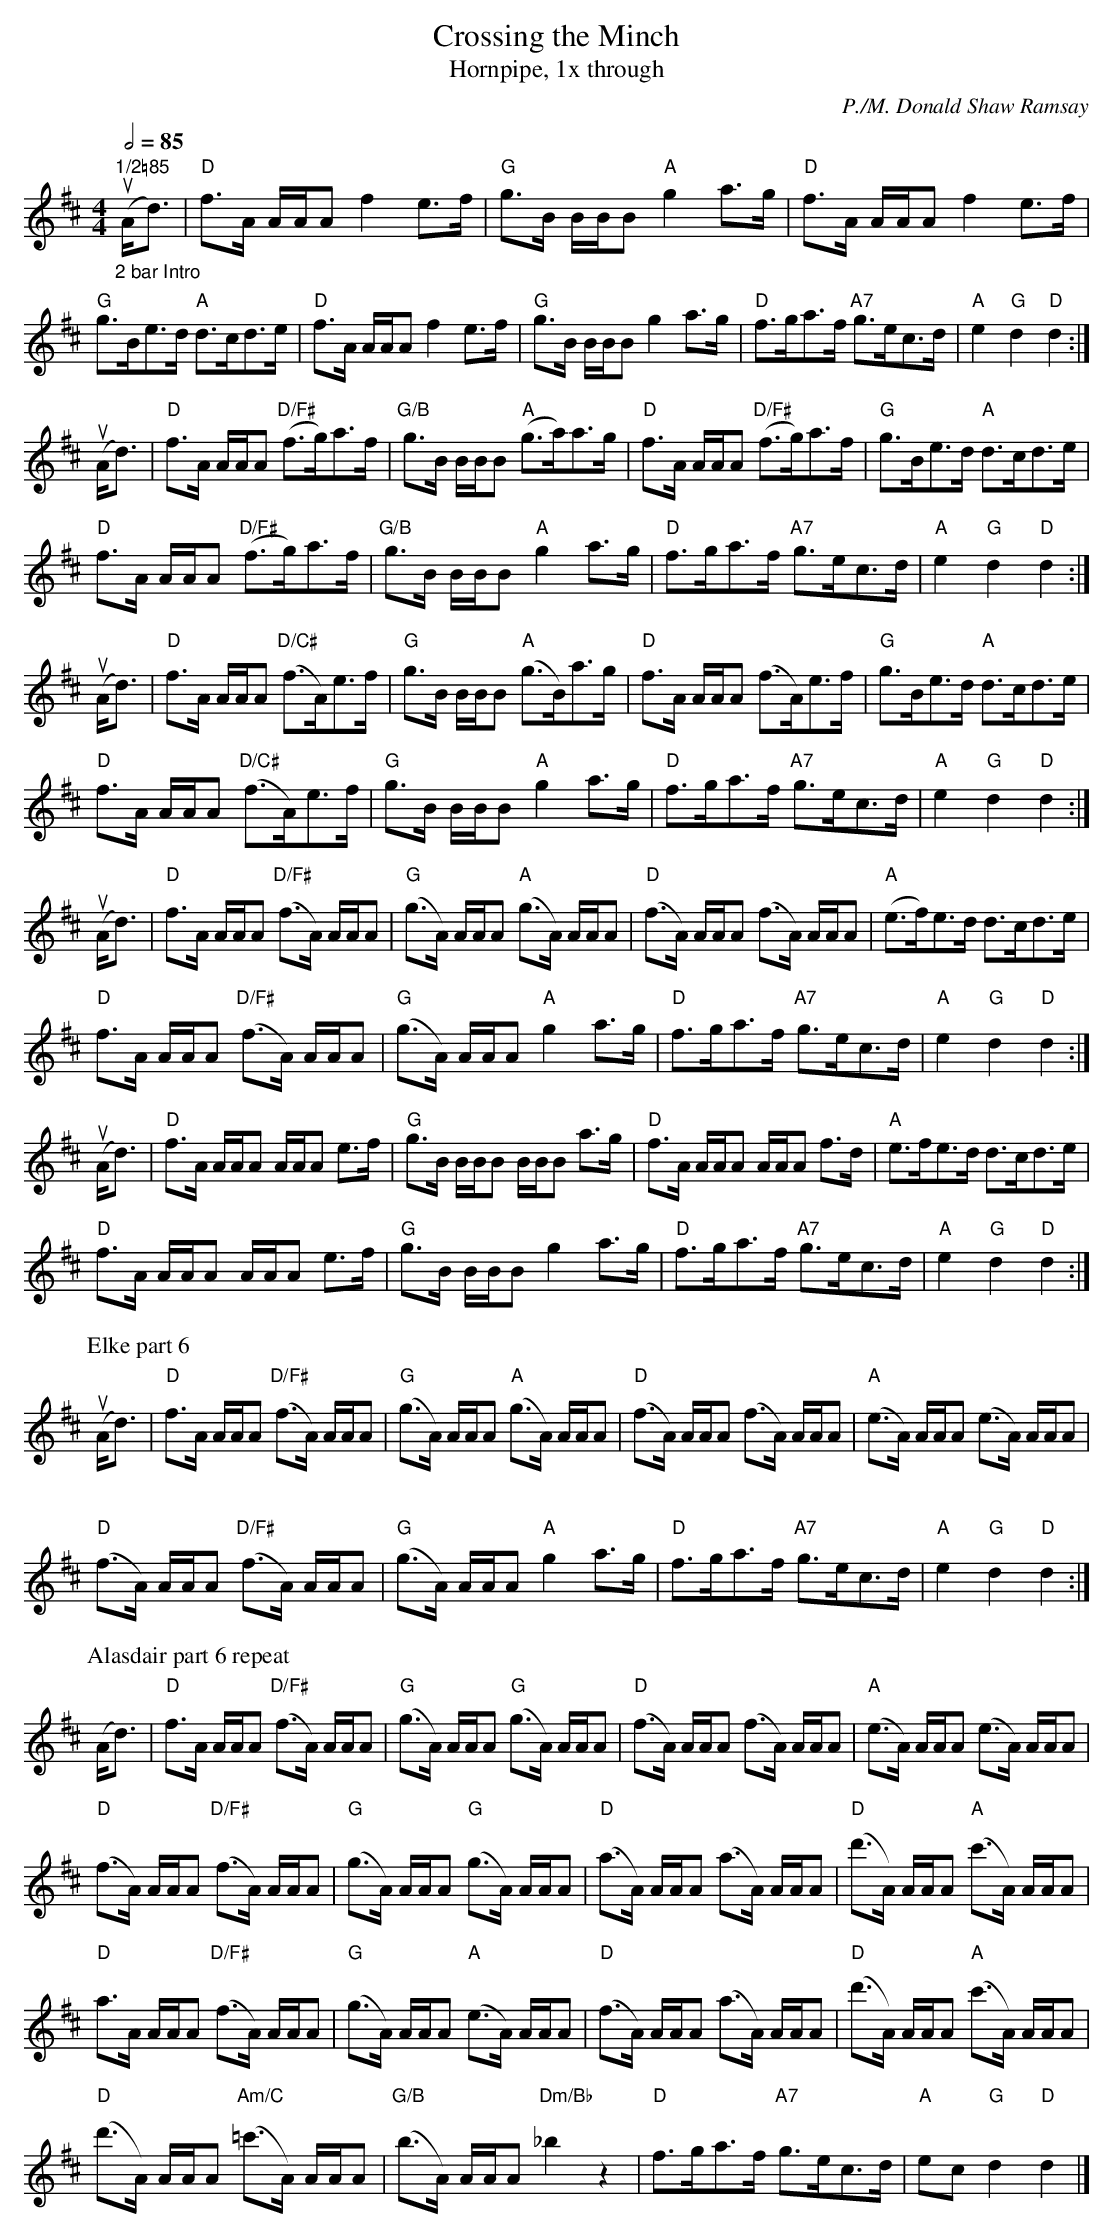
X:1
T:Crossing the Minch
T:Hornpipe, 1x through
C:P./M. Donald Shaw Ramsay
M:4/4
L:1/8
Q:1/2=85
K:D
"1/2=85""_2 bar Intro"(uA<d)|"D"f>A A/A/A f2 e>f|"G"g>B B/B/B "A"g2 a>g|"D"f>A A/A/A f2 e>f|
"G"g>Be>d "A"d>cd>e|"D"f>A A/A/A f2 e>f|"G"g>B B/B/B g2 a>g|"D"f>ga>f "A7"g>ec>d|"A"e2 "G"d2 "D"d2:|
(uA<d)|"D"f>A A/A/A "D/F#"(f>g)a>f|"G/B"g>B B/B/B "A"(g>a)a>g|"D"f>A A/A/A "D/F#"(f>g)a>f|"G"g>Be>d "A"d>cd>e|
"D"f>A A/A/A "D/F#"(f>g)a>f|"G/B"g>B B/B/B "A"g2 a>g|"D"f>ga>f "A7"g>ec>d|"A"e2 "G"d2 "D"d2:|
(uA<d)|"D"f>A A/A/A "D/C#"(f>A)e>f|"G"g>B B/B/B "A"(g>B)a>g|"D"f>A A/A/A (f>A)e>f|"G"g>Be>d "A"d>cd>e|
"D"f>A A/A/A "D/C#"(f>A)e>f|"G"g>B B/B/B "A"g2 a>g|"D"f>ga>f "A7"g>ec>d|"A"e2 "G"d2 "D"d2:|
(uA<d)|"D"f>A A/A/A "D/F#"(f>A) A/A/A |"G"(g>A) A/A/A "A"(g>A) A/A/A|"D"(f>A) A/A/A (f>A) A/A/A|"A"(e>f)e>d d>cd>e|
"D"f>A A/A/A "D/F#"(f>A) A/A/A |"G"(g>A) A/A/A "A"g2 a>g|"D"f>ga>f "A7"g>ec>d|"A"e2 "G"d2 "D"d2:|
(uA<d)|"D"f>A A/A/A A/A/A e>f|"G"g>B B/B/B B/B/B a>g|"D"f>A A/A/A A/A/A f>d|"A"e>fe>d d>cd>e|
"D"f>A A/A/A A/A/A e>f|"G"g>B B/B/B g2 a>g|"D"f>ga>f "A7"g>ec>d|"A"e2 "G"d2 "D"d2:|
P:Elke part 6
(uA<d)|"D"f>A A/A/A "D/F#"(f>A) A/A/A |"G"(g>A) A/A/A "A"(g>A) A/A/A|"D"(f>A) A/A/A (f>A) A/A/A|"A"(e>A) A/A/A (e>A) A/A/A|
"D"(f>A) A/A/A "D/F#"(f>A) A/A/A |"G"(g>A) A/A/A "A"g2 a>g|"D"f>ga>f "A7"g>ec>d|"A"e2 "G"d2 "D"d2:|
P:Alasdair part 6 repeat
(A<d)|"D"f>A A/A/A "D/F#"(f>A) A/A/A |"G"(g>A) A/A/A "G"(g>A) A/A/A|"D"(f>A) A/A/A (f>A) A/A/A|"A"(e>A) A/A/A (e>A) A/A/A|
"D"(f>A) A/A/A "D/F#"(f>A) A/A/A |"G"(g>A) A/A/A "G"(g>A) A/A/A|"D"(a>A) A/A/A (a>A) A/A/A|"D"(d'>A) A/A/A "A"(c'>A) A/A/A|
"D"a>A A/A/A "D/F#"(f>A) A/A/A |"G"(g>A) A/A/A "A"(e>A) A/A/A|"D"(f>A) A/A/A (a>A) A/A/A|"D"(d'>A) A/A/A "A"(c'>A) A/A/A|
"D"(d'>A) A/A/A "Am/C"(=c'>A) A/A/A |"G/B"(b>A) A/A/A "Dm/Bb"_b2 Qz2|"D"f>ga>f "A7"g>ec>d|"A"ec "G"d2 "D"d2|]
